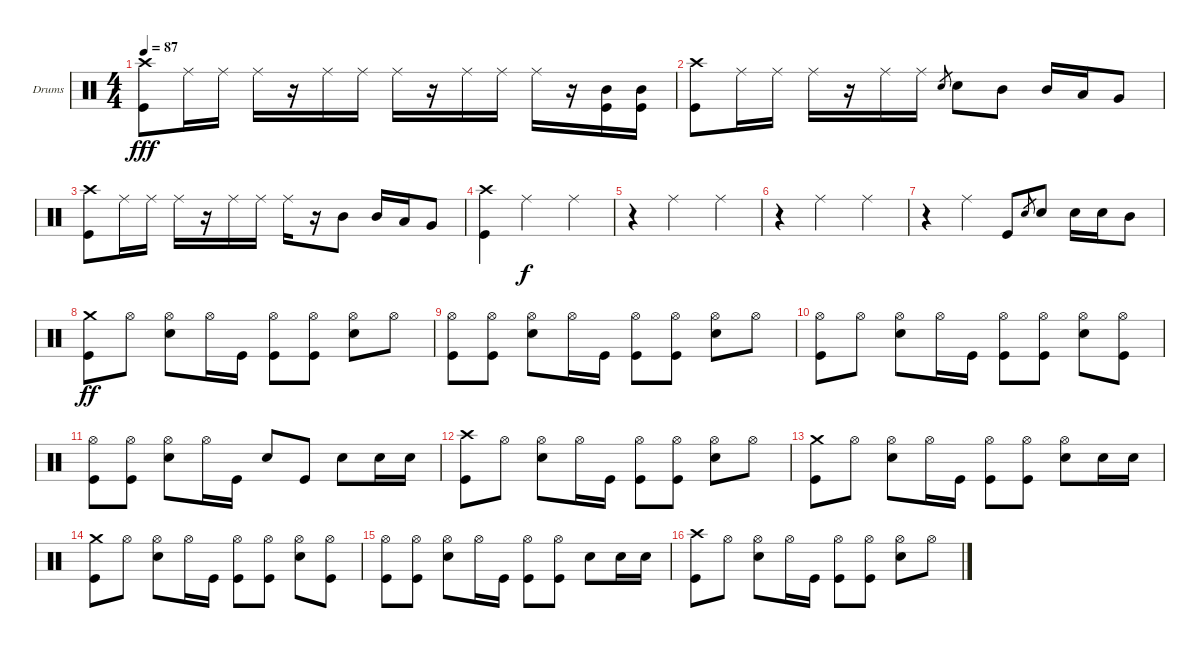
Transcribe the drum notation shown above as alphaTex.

\bracketExtendMode groupsimilarinstruments
\firstSystemTrackNameOrientation horizontal
\otherSystemsTrackNameOrientation horizontal
\track ("Drumkit" "Drums") {instrument percussion}
\staff {score}
\articulation defaults
\ts (4 4)
\tempo 87
\clef neutral
\ks c
("Crash high (hit)" "Kick (hit)").8{dy fff} "Ride (middle)".16 "Ride (middle)".16 "Ride (middle)".16 r.16 "Ride (middle)".16 "Ride (middle)".16 "Ride (middle)".16 r.16 "Ride (middle)".16 "Ride (middle)".16 "Ride (middle)".16 r.16 ("Mid Tom (hit)" "Kick (hit)").16 ("Mid Tom (hit)" "Kick (hit)").16 |
("Crash high (hit)" "Kick (hit)").8 "Ride (middle)".16 "Ride (middle)".16 "Ride (middle)".16 r.16 "Ride (middle)".16 "Ride (middle)".16 "Snare (hit) 2".8{gr} "Snare (hit) 2".8 "Mid Tom (hit)".8 "Mid Tom (hit)".16 "Low Tom (hit)".16 "Very Low Tom (hit)".8 |
("Crash high (hit)" "Kick (hit)").8 "Ride (middle)".16 "Ride (middle)".16 "Ride (middle)".16 r.16 "Ride (middle)".16 "Ride (middle)".16 "Ride (middle)".16 r.16 "Mid Tom (hit)".8 "Mid Tom (hit)".16 "Low Tom (hit)".16 "Very Low Tom (hit)".8 |
("Crash high (hit)" "Kick (hit)").4 "Ride (middle)".2{dy f} "Ride (middle)".4 |
r.4 "Ride (middle)".2 "Ride (middle)".4 |
r.4 "Ride (middle)".2 "Ride (middle)".4 |
r.4 "Ride (middle)".4 "Kick (hit)".8 "Snare (hit) 2".8{gr} "Snare (hit) 2".8 "Snare (hit) 2".16 "Snare (hit) 2".16 "Mid Tom (hit)".8 |
("Crash medium (hit)" "Kick (hit)").8{dy ff} "Hi-Hat (open)".8 ("Hi-Hat (open)" "Snare (hit) 2").8 "Hi-Hat (open)".16 "Kick (hit)".16 ("Hi-Hat (open)" "Kick (hit)").8 ("Hi-Hat (open)" "Kick (hit)").8 ("Hi-Hat (open)" "Snare (hit) 2").8 "Hi-Hat (open)".8 |
("Hi-Hat (open)" "Kick (hit)").8 ("Hi-Hat (open)" "Kick (hit)").8 ("Hi-Hat (open)" "Snare (hit) 2").8 "Hi-Hat (open)".16 "Kick (hit)".16 ("Hi-Hat (open)" "Kick (hit)").8 ("Hi-Hat (open)" "Kick (hit)").8 ("Hi-Hat (open)" "Snare (hit) 2").8 "Hi-Hat (open)".8 |
("Hi-Hat (open)" "Kick (hit)").8 "Hi-Hat (open)".8 ("Hi-Hat (open)" "Snare (hit) 2").8 "Hi-Hat (open)".16 "Kick (hit)".16 ("Hi-Hat (open)" "Kick (hit)").8 ("Hi-Hat (open)" "Kick (hit)").8 ("Hi-Hat (open)" "Snare (hit) 2").8 ("Hi-Hat (open)" "Kick (hit)").8 |
("Hi-Hat (open)" "Kick (hit)").8 ("Hi-Hat (open)" "Kick (hit)").8 ("Hi-Hat (open)" "Snare (hit) 2").8 "Hi-Hat (open)".16 "Kick (hit)".16 "Snare (hit) 2".8 "Kick (hit)".8 "Snare (hit) 2".8 "Snare (hit) 2".16 "Snare (hit) 2".16 |
("Crash high (hit)" "Kick (hit)").8 "Hi-Hat (open)".8 ("Hi-Hat (open)" "Snare (hit) 2").8 "Hi-Hat (open)".16 "Kick (hit)".16 ("Hi-Hat (open)" "Kick (hit)").8 ("Hi-Hat (open)" "Kick (hit)").8 ("Hi-Hat (open)" "Snare (hit) 2").8 "Hi-Hat (open)".8 |
("Kick (hit)" "Crash medium (hit)").8 "Hi-Hat (open)".8 ("Hi-Hat (open)" "Snare (hit) 2").8 "Hi-Hat (open)".16 "Kick (hit)".16 ("Hi-Hat (open)" "Kick (hit)").8 ("Hi-Hat (open)" "Kick (hit)").8 ("Hi-Hat (open)" "Snare (hit) 2").8 "Snare (hit) 2".16 "Snare (hit) 2".16 |
("Kick (hit)" "Crash medium (hit)").8 "Hi-Hat (open)".8 ("Hi-Hat (open)" "Snare (hit) 2").8 "Hi-Hat (open)".16 "Kick (hit)".16 ("Hi-Hat (open)" "Kick (hit)").8 ("Hi-Hat (open)" "Kick (hit)").8 ("Hi-Hat (open)" "Snare (hit) 2").8 ("Hi-Hat (open)" "Kick (hit)").8 |
("Hi-Hat (open)" "Kick (hit)").8 ("Hi-Hat (open)" "Kick (hit)").8 ("Hi-Hat (open)" "Snare (hit) 2").8 "Hi-Hat (open)".16 "Kick (hit)".16 ("Hi-Hat (open)" "Kick (hit)").8 ("Hi-Hat (open)" "Kick (hit)").8 "Snare (hit) 2".8 "Snare (hit) 2".16 "Snare (hit) 2".16 |
("Crash high (hit)" "Kick (hit)").8 "Hi-Hat (open)".8 ("Hi-Hat (open)" "Snare (hit) 2").8 "Hi-Hat (open)".16 "Kick (hit)".16 ("Hi-Hat (open)" "Kick (hit)").8 ("Hi-Hat (open)" "Kick (hit)").8 ("Hi-Hat (open)" "Snare (hit) 2").8 "Hi-Hat (open)".8
